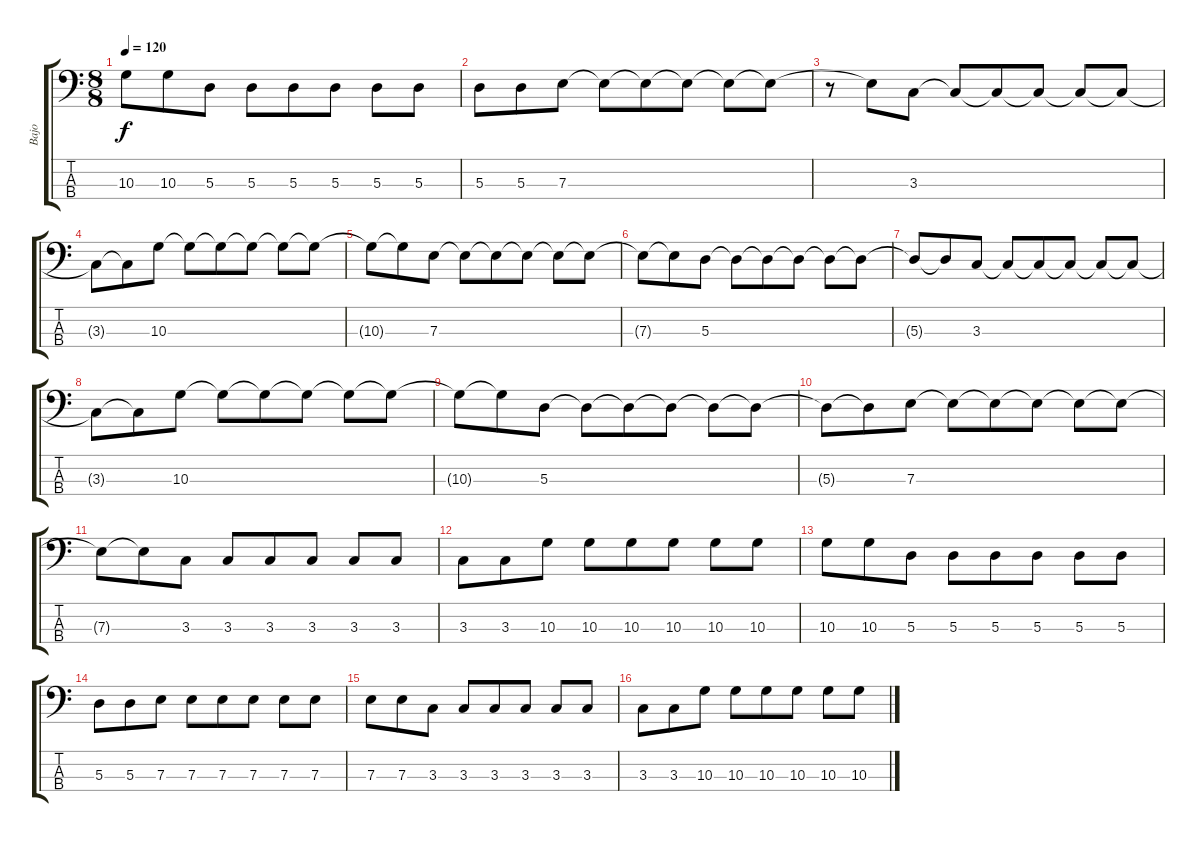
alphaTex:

\track ("Bajo" "Bajo") {instrument electricbassfinger}
\staff {score tabs}
\tuning (G2 D2 A1 E1) {hide}
\ts (8 8)
\tempo 120
\clef f4
\ks c
10.3.8{dy f} 10.3.8 5.3.8 5.3.8 5.3.8 5.3.8 5.3.8 5.3.8 |
5.3.8 5.3.8 7.3.8 7.3{t}.8 7.3{t}.8 7.3{t}.8 7.3{t}.8 7.3{t}.8 |
r.8 7.3{t}.8 3.3.8 3.3{t}.8 3.3{t}.8 3.3{t}.8 3.3{t}.8 3.3{t}.8 |
3.3{t}.8 3.3{t}.8 10.3.8 10.3{t}.8 10.3{t}.8 10.3{t}.8 10.3{t}.8 10.3{t}.8 |
10.3{t}.8 10.3{t}.8 7.3.8 7.3{t}.8 7.3{t}.8 7.3{t}.8 7.3{t}.8 7.3{t}.8 |
7.3{t}.8 7.3{t}.8 5.3.8 5.3{t}.8 5.3{t}.8 5.3{t}.8 5.3{t}.8 5.3{t}.8 |
5.3{t}.8 5.3{t}.8 3.3.8 3.3{t}.8 3.3{t}.8 3.3{t}.8 3.3{t}.8 3.3{t}.8 |
3.3{t}.8 3.3{t}.8 10.3.8 10.3{t}.8 10.3{t}.8 10.3{t}.8 10.3{t}.8 10.3{t}.8 |
10.3{t}.8 10.3{t}.8 5.3.8 5.3{t}.8 5.3{t}.8 5.3{t}.8 5.3{t}.8 5.3{t}.8 |
5.3{t}.8 5.3{t}.8 7.3.8 7.3{t}.8 7.3{t}.8 7.3{t}.8 7.3{t}.8 7.3{t}.8 |
7.3{t}.8 7.3{t}.8 3.3.8 3.3.8 3.3.8 3.3.8 3.3.8 3.3.8 |
3.3.8 3.3.8 10.3.8 10.3.8 10.3.8 10.3.8 10.3.8 10.3.8 |
10.3.8 10.3.8 5.3.8 5.3.8 5.3.8 5.3.8 5.3.8 5.3.8 |
5.3.8 5.3.8 7.3.8 7.3.8 7.3.8 7.3.8 7.3.8 7.3.8 |
7.3.8 7.3.8 3.3.8 3.3.8 3.3.8 3.3.8 3.3.8 3.3.8 |
3.3.8 3.3.8 10.3.8 10.3.8 10.3.8 10.3.8 10.3.8 10.3.8
